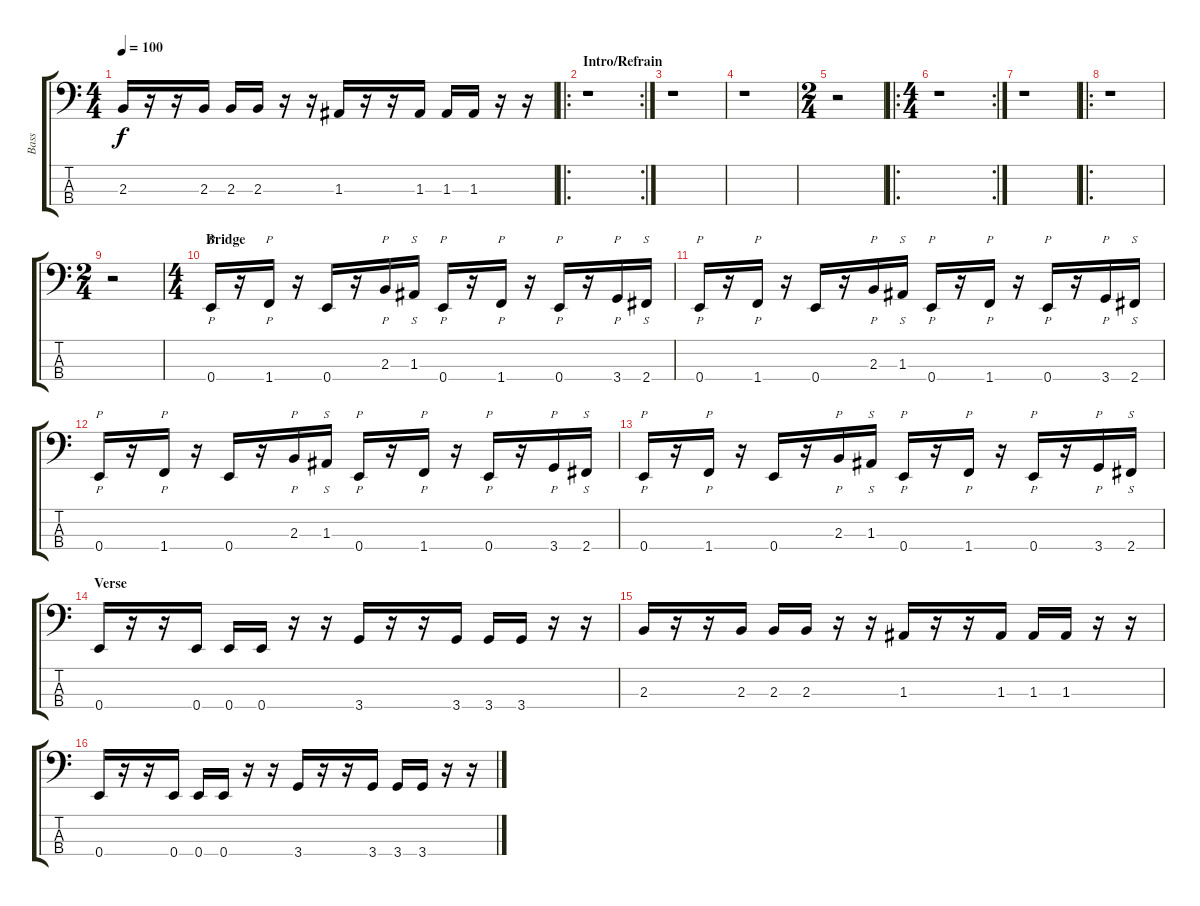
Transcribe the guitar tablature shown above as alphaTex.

\track ("Bass" "Bass") {instrument electricbassfinger}
\staff {score tabs}
\tuning (G2 D2 A1 E1) {hide}
\ts (4 4)
\tempo 100
\clef f4
\ks c
2.3.16{dy f} r.16 r.16 2.3.16 2.3.16 2.3.16 r.16 r.16 1.3.16 r.16 r.16 1.3.16 1.3.16 1.3.16 r.16 r.16 |
\ro
\rc 2
\section ("" "Intro/Refrain")
r.1 |
r.1 |
r.1 |
\ts (2 4)
r.2 |
\ro
\rc 2
\ts (4 4)
r.1 |
r.1 |
\ro
r.1 |
\ts (2 4)
r.2 |
\ts (4 4)
\section ("" "Bridge")
0.4.16{p} r.16 1.4.16{p} r.16 0.4.16 r.16 2.3.16{p} 1.3.16{s} 0.4.16{p} r.16 1.4.16{p} r.16 0.4.16{p} r.16 3.4.16{p} 2.4.16{s} |
0.4.16{p} r.16 1.4.16{p} r.16 0.4.16 r.16 2.3.16{p} 1.3.16{s} 0.4.16{p} r.16 1.4.16{p} r.16 0.4.16{p} r.16 3.4.16{p} 2.4.16{s} |
0.4.16{p} r.16 1.4.16{p} r.16 0.4.16 r.16 2.3.16{p} 1.3.16{s} 0.4.16{p} r.16 1.4.16{p} r.16 0.4.16{p} r.16 3.4.16{p} 2.4.16{s} |
0.4.16{p} r.16 1.4.16{p} r.16 0.4.16 r.16 2.3.16{p} 1.3.16{s} 0.4.16{p} r.16 1.4.16{p} r.16 0.4.16{p} r.16 3.4.16{p} 2.4.16{s} |
\section ("" "Verse")
0.4.16 r.16 r.16 0.4.16 0.4.16 0.4.16 r.16 r.16 3.4.16 r.16 r.16 3.4.16 3.4.16 3.4.16 r.16 r.16 |
2.3.16 r.16 r.16 2.3.16 2.3.16 2.3.16 r.16 r.16 1.3.16 r.16 r.16 1.3.16 1.3.16 1.3.16 r.16 r.16 |
0.4.16 r.16 r.16 0.4.16 0.4.16 0.4.16 r.16 r.16 3.4.16 r.16 r.16 3.4.16 3.4.16 3.4.16 r.16 r.16
